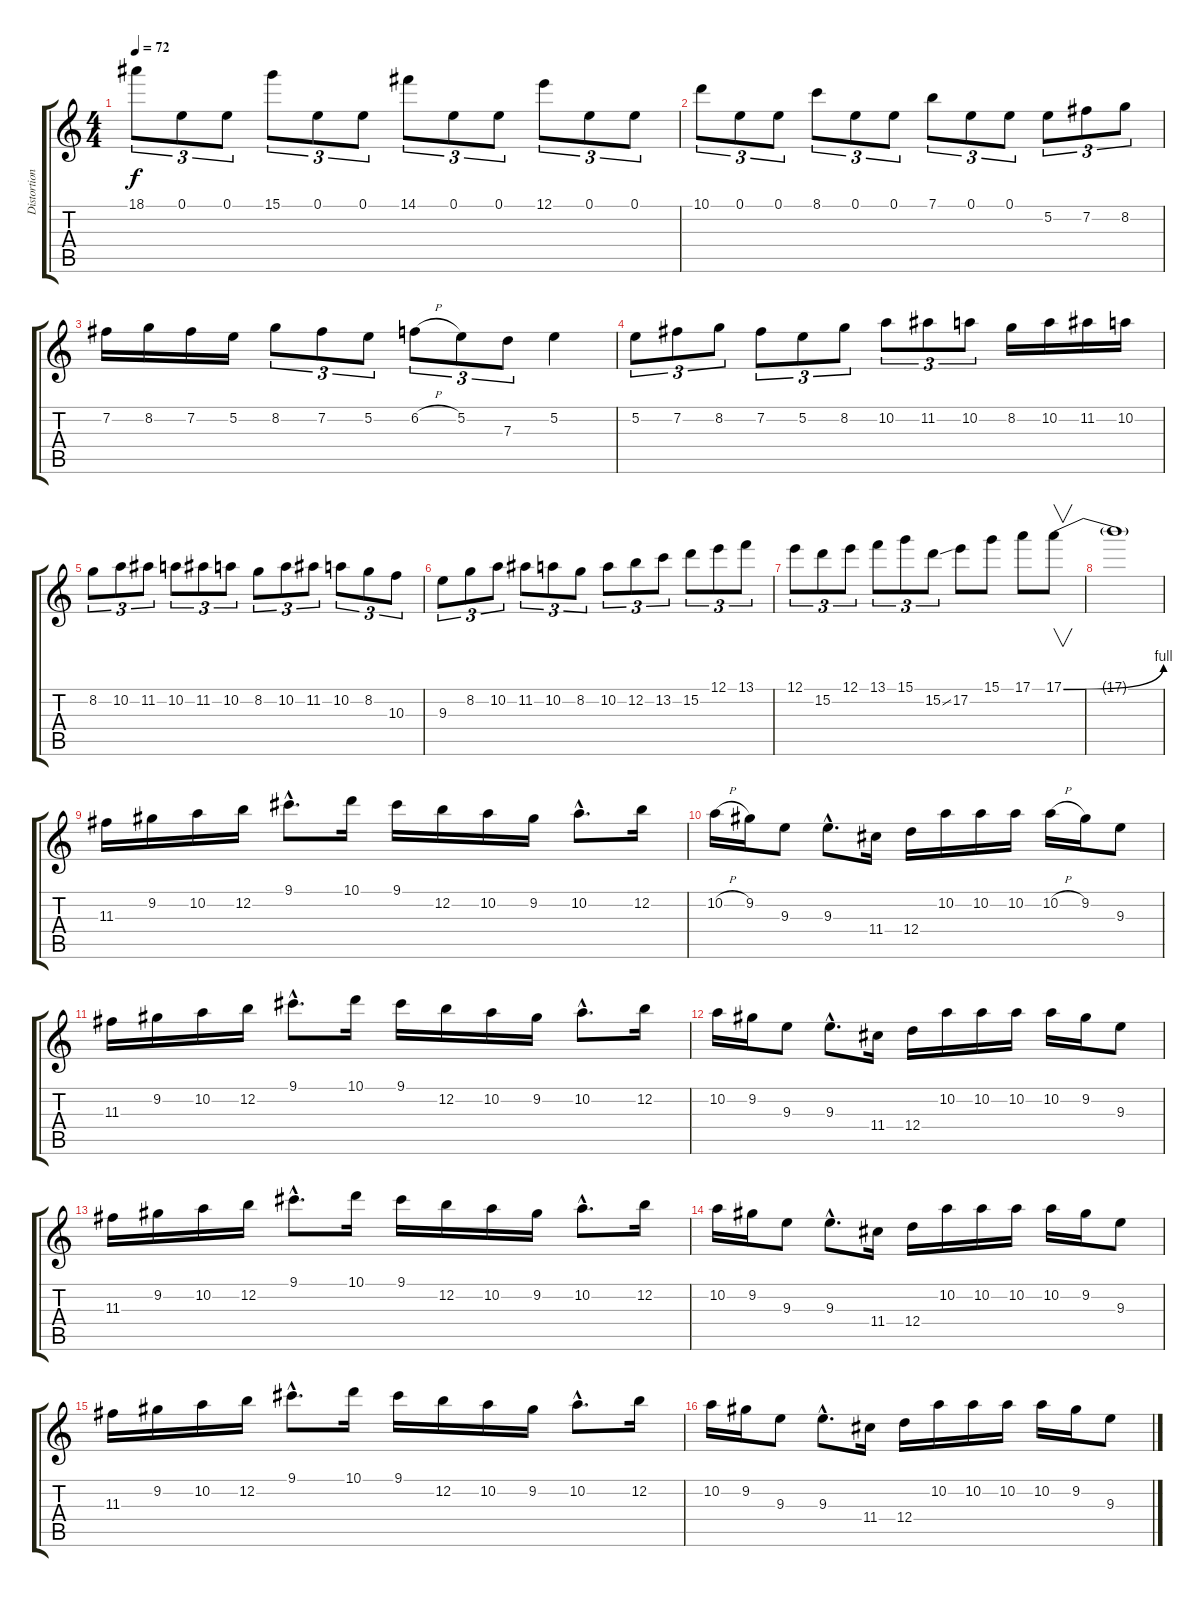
\track ("Distortion Guitar 1" "Distortion") {instrument distortionguitar}
\staff {score tabs}
\tuning (E4 B3 G3 D3 A2 E2) {hide}
\ts (4 4)
\tempo 72
\clef g2
\ks c
18.1.8{tu (3 2) dy f} 0.1.8{tu (3 2)} 0.1.8{tu (3 2)} 15.1.8{tu (3 2)} 0.1.8{tu (3 2)} 0.1.8{tu (3 2)} 14.1.8{tu (3 2)} 0.1.8{tu (3 2)} 0.1.8{tu (3 2)} 12.1.8{tu (3 2)} 0.1.8{tu (3 2)} 0.1.8{tu (3 2)} |
10.1.8{tu (3 2)} 0.1.8{tu (3 2)} 0.1.8{tu (3 2)} 8.1.8{tu (3 2)} 0.1.8{tu (3 2)} 0.1.8{tu (3 2)} 7.1.8{tu (3 2)} 0.1.8{tu (3 2)} 0.1.8{tu (3 2)} 5.2.8{tu (3 2)} 7.2.8{tu (3 2)} 8.2.8{tu (3 2)} |
7.2.16 8.2.16 7.2.16 5.2.16 8.2.8{tu (3 2)} 7.2.8{tu (3 2)} 5.2.8{tu (3 2)} 6.2{h}.8{tu (3 2)} 5.2.8{tu (3 2)} 7.3.8{tu (3 2)} 5.2.4 |
5.2.8{tu (3 2)} 7.2.8{tu (3 2)} 8.2.8{tu (3 2)} 7.2.8{tu (3 2)} 5.2.8{tu (3 2)} 8.2.8{tu (3 2)} 10.2.8{tu (3 2)} 11.2.8{tu (3 2)} 10.2.8{tu (3 2)} 8.2.16 10.2.16 11.2.16 10.2.16 |
8.2.8{tu (3 2)} 10.2.8{tu (3 2)} 11.2.8{tu (3 2)} 10.2.8{tu (3 2)} 11.2.8{tu (3 2)} 10.2.8{tu (3 2)} 8.2.8{tu (3 2)} 10.2.8{tu (3 2)} 11.2.8{tu (3 2)} 10.2.8{tu (3 2)} 8.2.8{tu (3 2)} 10.3.8{tu (3 2)} |
9.3.8{tu (3 2)} 8.2.8{tu (3 2)} 10.2.8{tu (3 2)} 11.2.8{tu (3 2)} 10.2.8{tu (3 2)} 8.2.8{tu (3 2)} 10.2.8{tu (3 2)} 12.2.8{tu (3 2)} 13.2.8{tu (3 2)} 15.2.8{tu (3 2)} 12.1.8{tu (3 2)} 13.1.8{tu (3 2)} |
12.1.8{tu (3 2)} 15.2.8{tu (3 2)} 12.1.8{tu (3 2)} 13.1.8{tu (3 2)} 15.1.8{tu (3 2)} 15.2{ss}.8{tu (3 2)} 17.2.8 15.1.8 17.1.8 17.1{be (bend 0 0 60 4)}.8{v} |
17.1{t}.1 |
11.3.16 9.2.16 10.2.16 12.2.16 9.1{hac}.8{d} 10.1.16 9.1.16 12.2.16 10.2.16 9.2.16 10.2{hac}.8{d} 12.2.16 |
10.2{h}.16 9.2.16 9.3.8 9.3{hac}.8{d} 11.4.16 12.4.16 10.2.16 10.2.16 10.2.16 10.2{h}.16 9.2.16 9.3.8 |
11.3.16 9.2.16 10.2.16 12.2.16 9.1{hac}.8{d} 10.1.16 9.1.16 12.2.16 10.2.16 9.2.16 10.2{hac}.8{d} 12.2.16 |
10.2.16 9.2.16 9.3.8 9.3{hac}.8{d} 11.4.16 12.4.16 10.2.16 10.2.16 10.2.16 10.2.16 9.2.16 9.3.8 |
11.3.16 9.2.16 10.2.16 12.2.16 9.1{hac}.8{d} 10.1.16 9.1.16 12.2.16 10.2.16 9.2.16 10.2{hac}.8{d} 12.2.16 |
10.2.16 9.2.16 9.3.8 9.3{hac}.8{d} 11.4.16 12.4.16 10.2.16 10.2.16 10.2.16 10.2.16 9.2.16 9.3.8 |
11.3.16 9.2.16 10.2.16 12.2.16 9.1{hac}.8{d} 10.1.16 9.1.16 12.2.16 10.2.16 9.2.16 10.2{hac}.8{d} 12.2.16 |
10.2.16 9.2.16 9.3.8 9.3{hac}.8{d} 11.4.16 12.4.16 10.2.16 10.2.16 10.2.16 10.2.16 9.2.16 9.3.8
